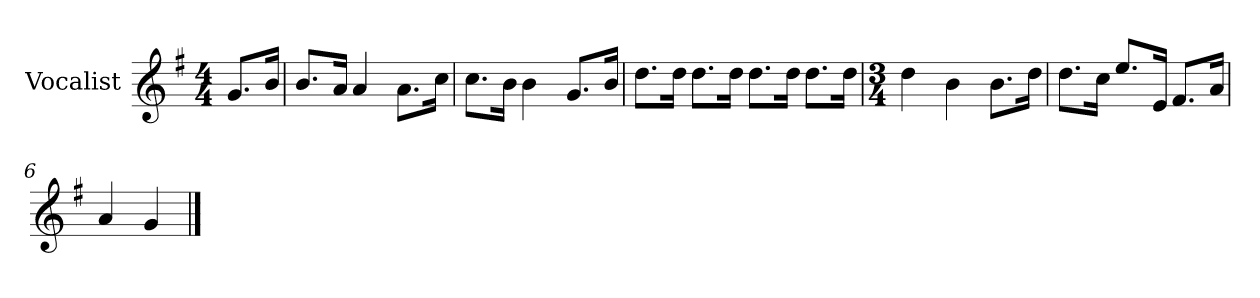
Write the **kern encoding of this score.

**kern
*part1
*staff1
*I"Vocalist
*k[f#]
*G:
*M4/4
=
8.gL
16bJk
=1
8.bL
16aJk
4a
8.aL
16ccJk
=2
8.ccL
16bJk
4b
8.gL
16bJk
=3
8.ddL
16ddJk
8.ddL
16ddJk
8.ddL
16ddJk
8.ddL
16ddJk
=4
*M3/4
4dd
4b
8.bL
16ddJk
=5
8.ddL
16ccJk
8.eeL
16eJk
8.f#L
16aJk
=6
4a
4g
==
*-
